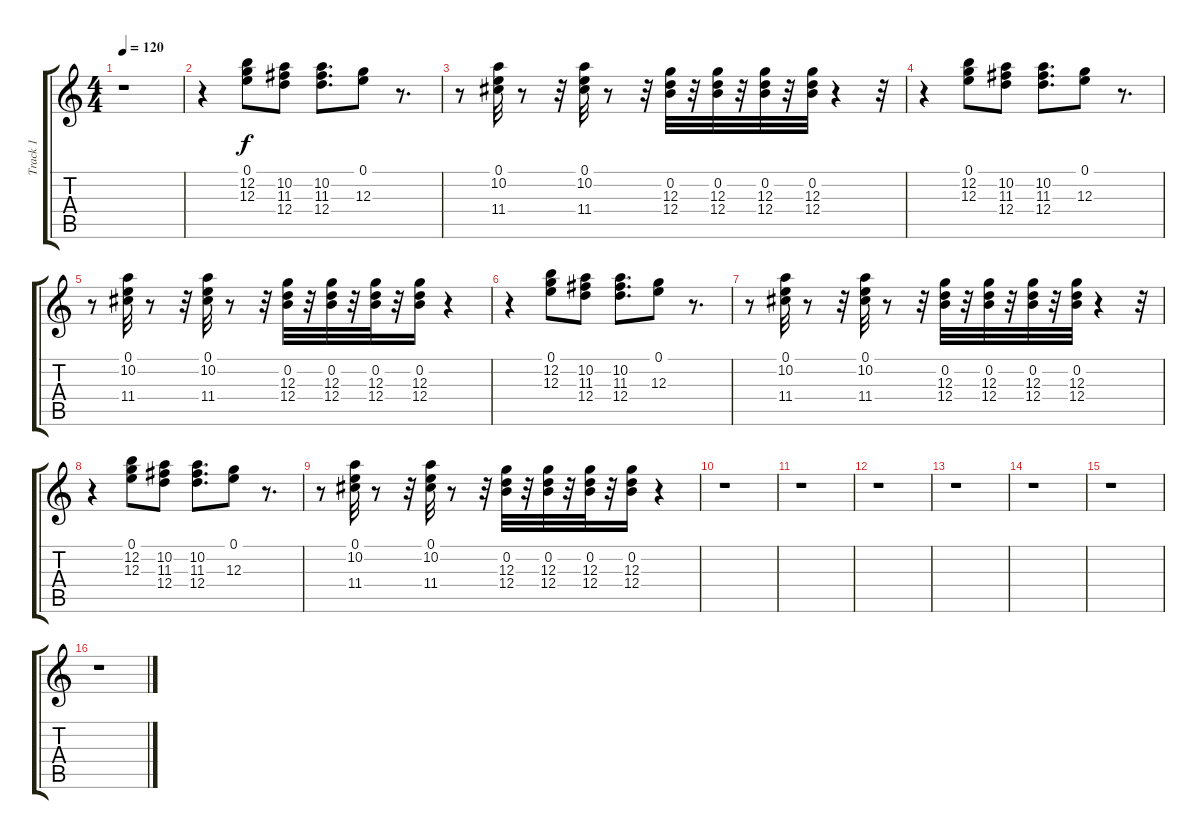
\track ("Track 1" "Track 1") {instrument electricguitarjazz}
\staff {score tabs}
\tuning (E4 B3 G3 D3 A2 E2) {hide}
\ts (4 4)
\tempo 120
\clef g2
\ks c
r.1{dy f} |
r.4 (0.1 12.2 12.3).8 (10.2 11.3 12.4).8 (10.2 11.3 12.4).8{d} (0.1 12.3).8 r.8{d} |
r.8 (0.1 10.2 11.4).32 r.8 r.32 (0.1 10.2 11.4).32 r.8 r.32 (0.2 12.3 12.4).32 r.32 (0.2 12.3 12.4).32 r.32 (0.2 12.3 12.4).32 r.32 (0.2 12.3 12.4).32 r.4 r.32 |
r.4 (0.1 12.2 12.3).8 (10.2 11.3 12.4).8 (10.2 11.3 12.4).8{d} (0.1 12.3).8 r.8{d} |
r.8 (0.1 10.2 11.4).32 r.8 r.32 (0.1 10.2 11.4).32 r.8 r.32 (0.2 12.3 12.4).32 r.32 (0.2 12.3 12.4).32 r.32 (0.2 12.3 12.4).32 r.32 (0.2 12.3 12.4).16 r.4 |
r.4 (0.1 12.2 12.3).8 (10.2 11.3 12.4).8 (10.2 11.3 12.4).8{d} (0.1 12.3).8 r.8{d} |
r.8 (0.1 10.2 11.4).32 r.8 r.32 (0.1 10.2 11.4).32 r.8 r.32 (0.2 12.3 12.4).32 r.32 (0.2 12.3 12.4).32 r.32 (0.2 12.3 12.4).32 r.32 (0.2 12.3 12.4).32 r.4 r.32 |
r.4 (0.1 12.2 12.3).8 (10.2 11.3 12.4).8 (10.2 11.3 12.4).8{d} (0.1 12.3).8 r.8{d} |
r.8 (0.1 10.2 11.4).32 r.8 r.32 (0.1 10.2 11.4).32 r.8 r.32 (0.2 12.3 12.4).32 r.32 (0.2 12.3 12.4).32 r.32 (0.2 12.3 12.4).32 r.32 (0.2 12.3 12.4).16 r.4 |
r.1 |
r.1 |
r.1 |
r.1 |
r.1 |
r.1 |
r.1
